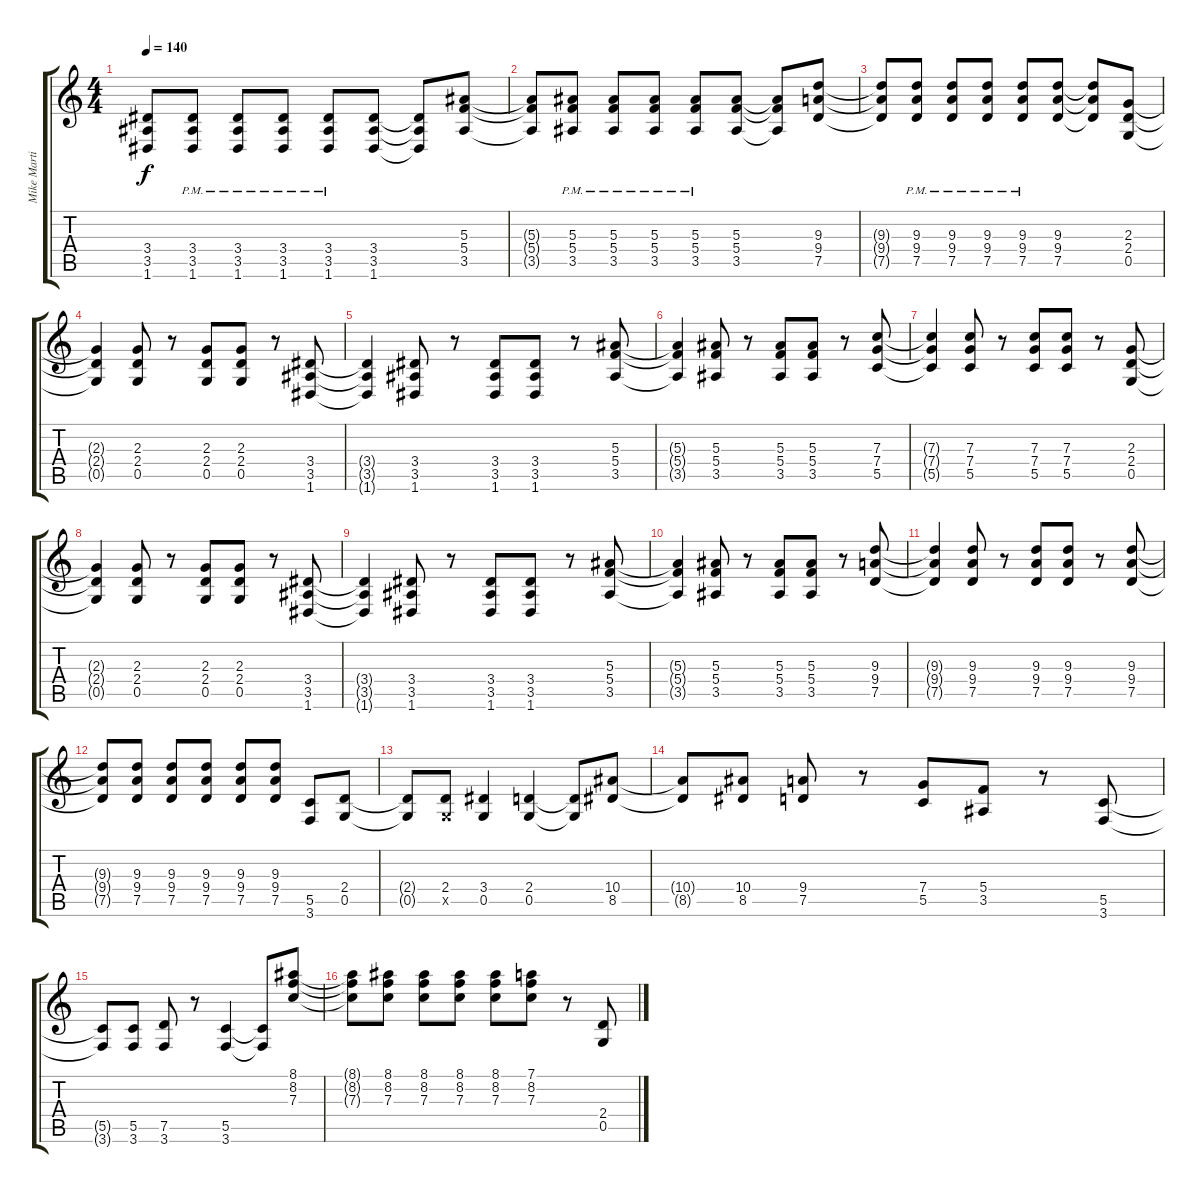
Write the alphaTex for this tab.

\track ("Mike Martin" "Mike Marti") {instrument distortionguitar}
\staff {score tabs}
\tuning (D4 A3 F3 C3 G2 D2) {hide}
\ts (4 4)
\tempo 140
\clef g2
\ks c
(3.4{t} 3.5{t} 1.6{t}).8{dy f} (3.4{pm} 3.5 1.6).8 (3.4{pm} 3.5 1.6).8 (3.4{pm} 3.5 1.6).8 (3.4{pm} 3.5 1.6).8 (3.4 3.5 1.6).8 (3.4{t} 3.5{t} 1.6{t}).8 (5.3 5.4 3.5).8 |
(5.3{t} 5.4{t} 3.5{t}).8 (5.3{pm} 5.4 3.5).8 (5.3{pm} 5.4 3.5).8 (5.3{pm} 5.4 3.5).8 (5.3{pm} 5.4 3.5).8 (5.3 5.4 3.5).8 (5.3{t} 5.4{t} 3.5{t}).8 (9.3 9.4 7.5).8 |
(9.3{t} 9.4{t} 7.5{t}).8 (9.3 9.4 7.5{pm}).8 (9.3 9.4 7.5{pm}).8 (9.3 9.4 7.5{pm}).8 (9.3 9.4 7.5{pm}).8 (9.3 9.4 7.5).8 (9.3{t} 9.4{t} 7.5{t}).8 (2.3 2.4 0.5).8 |
(2.3{t} 2.4{t} 0.5{t}).4 (2.3 2.4 0.5).8 r.8 (2.3 2.4 0.5).8 (2.3 2.4 0.5).8 r.8 (3.4 3.5 1.6).8 |
(3.4{t} 3.5{t} 1.6{t}).4 (3.4 3.5 1.6).8 r.8 (3.4 3.5 1.6).8 (3.4 3.5 1.6).8 r.8 (5.3 5.4 3.5).8 |
(5.3{t} 5.4{t} 3.5{t}).4 (5.3 5.4 3.5).8 r.8 (5.3 5.4 3.5).8 (5.3 5.4 3.5).8 r.8 (7.3 7.4 5.5).8 |
(7.3{t} 7.4{t} 5.5{t}).4 (7.3 7.4 5.5).8 r.8 (7.3 7.4 5.5).8 (7.3 7.4 5.5).8 r.8 (2.3 2.4 0.5).8 |
(2.3{t} 2.4{t} 0.5{t}).4 (2.3 2.4 0.5).8 r.8 (2.3 2.4 0.5).8 (2.3 2.4 0.5).8 r.8 (3.4 3.5 1.6).8 |
(3.4{t} 3.5{t} 1.6{t}).4 (3.4 3.5 1.6).8 r.8 (3.4 3.5 1.6).8 (3.4 3.5 1.6).8 r.8 (5.3 5.4 3.5).8 |
(5.3{t} 5.4{t} 3.5{t}).4 (5.3 5.4 3.5).8 r.8 (5.3 5.4 3.5).8 (5.3 5.4 3.5).8 r.8 (9.3 9.4 7.5).8 |
(9.3{t} 9.4{t} 7.5{t}).4 (9.3 9.4 7.5).8 r.8 (9.3 9.4 7.5).8 (9.3 9.4 7.5).8 r.8 (9.3 9.4 7.5).8 |
(9.3{t} 9.4{t} 7.5{t}).8 (9.3 9.4 7.5).8 (9.3 9.4 7.5).8 (9.3 9.4 7.5).8 (9.3 9.4 7.5).8 (9.3 9.4 7.5).8 (5.5 3.6).8 (2.4 0.5).8 |
(2.4{t} 0.5{t}).8 (2.4 0.5{x}).8 (3.4 0.5).4 (2.4 0.5).4 (2.4{t} 0.5{t}).8 (10.4 8.5).8 |
(10.4{t} 8.5{t}).8 (10.4 8.5).8 (9.4 7.5).8 r.8 (7.4 5.5).8 (5.4 3.5).8 r.8 (5.5 3.6).8 |
(5.5{t} 3.6{t}).8 (5.5 3.6).8 (7.5 3.6).8 r.8 (5.5 3.6).4 (5.5{t} 3.6{t}).8 (8.1 8.2 7.3).8 |
(8.1{t} 8.2{t} 7.3{t}).8 (8.1 8.2 7.3).8 (8.1 8.2 7.3).8 (8.1 8.2 7.3).8 (8.1 8.2 7.3).8 (7.1 8.2 7.3).8 r.8 (2.4 0.5).8
